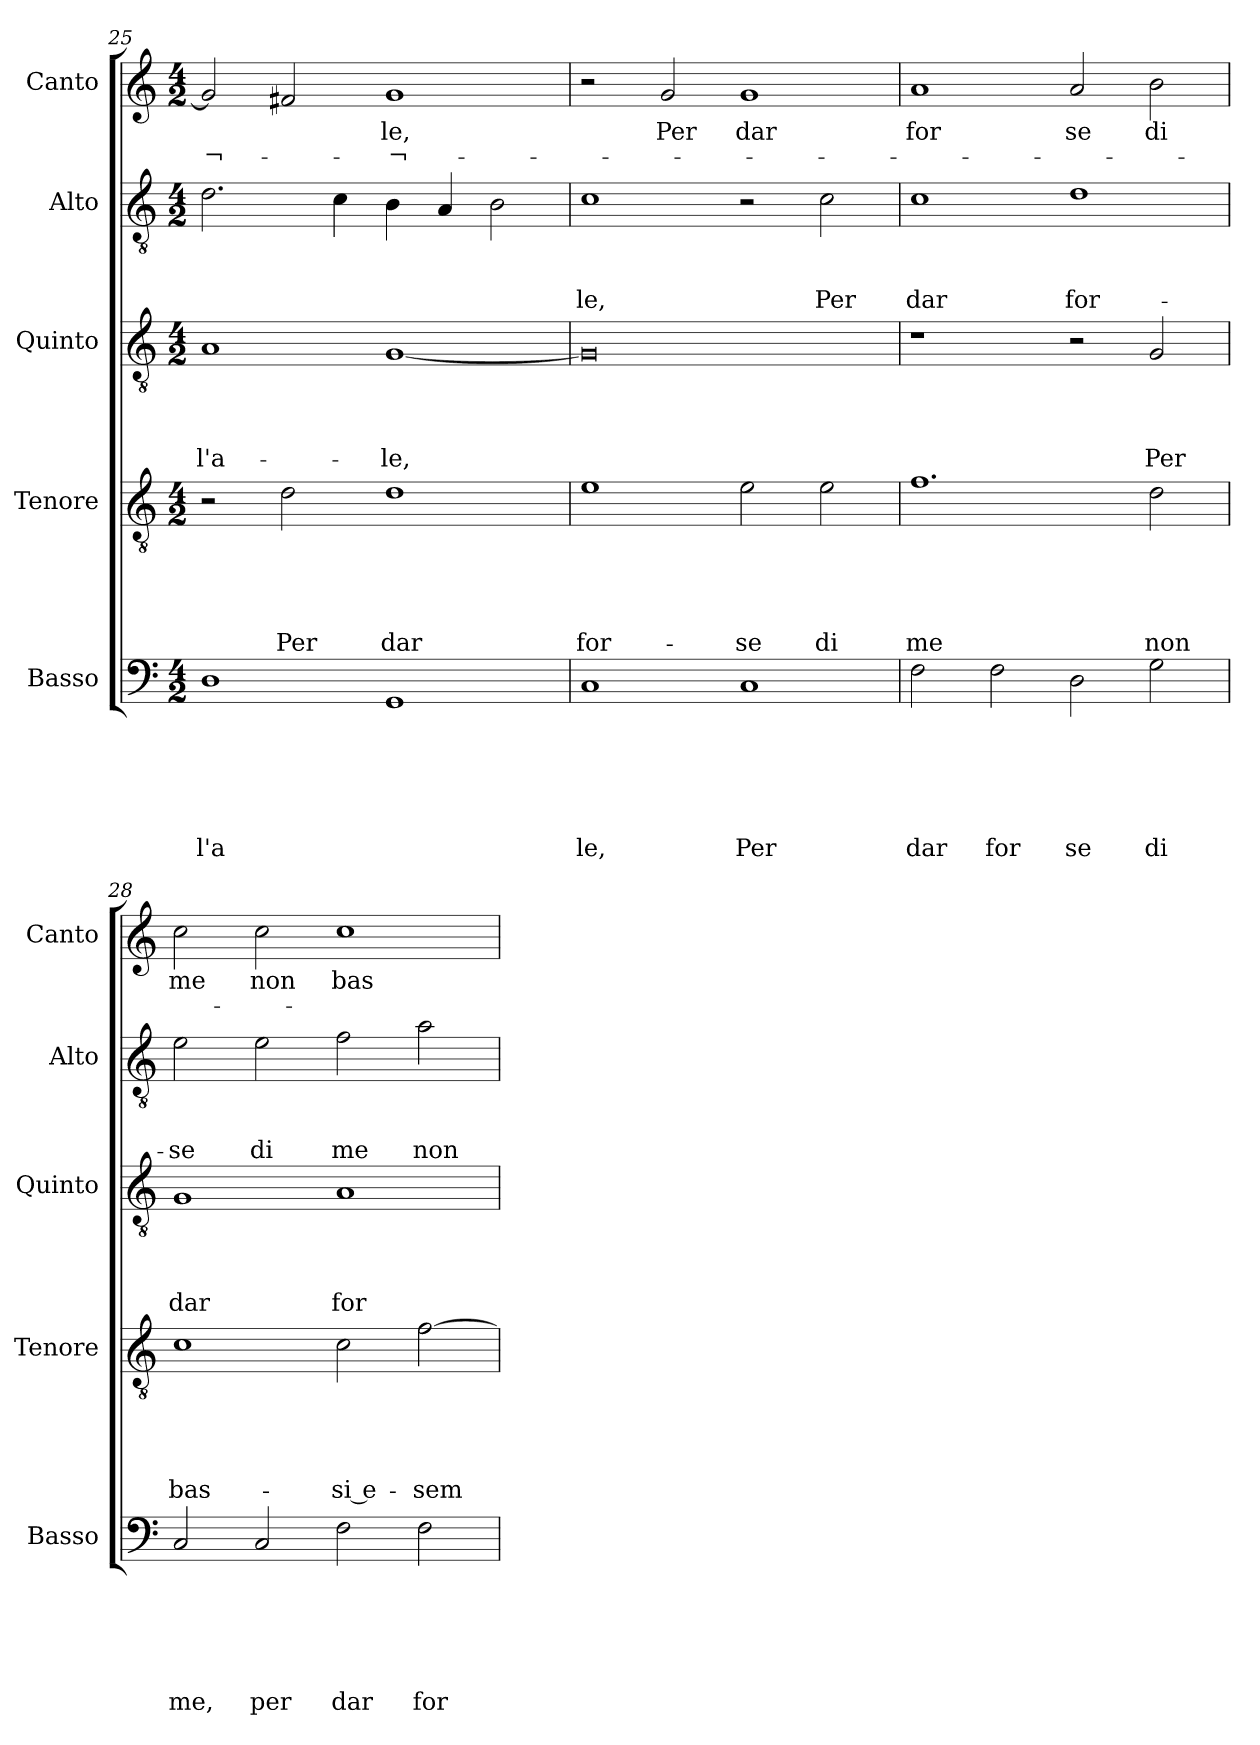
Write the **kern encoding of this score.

**kern	**text	**text	**text	**text	**text	**text	**kern	**text	**text	**text	**text	**text	**kern	**text	**text	**text	**text	**kern	**text	**text	**text	**kern	**text	**text
*part5	*part5	*part5	*part5	*part5	*part5	*part5	*part4	*part4	*part4	*part4	*part4	*part4	*part3	*part3	*part3	*part3	*part3	*part2	*part2	*part2	*part2	*part1	*part1	*part1
*staff5	*staff5	*staff5	*staff5	*staff5	*staff5	*staff5	*staff4	*staff4	*staff4	*staff4	*staff4	*staff4	*staff3	*staff3	*staff3	*staff3	*staff3	*staff2	*staff2	*staff2	*staff2	*staff1	*staff1	*staff1
*I"Basso	*	*	*	*	*	*	*I"Tenore	*	*	*	*	*	*I"Quinto	*	*	*	*	*I"Alto	*	*	*	*I"Canto	*	*
*I'Basso	*	*	*	*	*	*	*I'Tenore	*	*	*	*	*	*I'Quinto	*	*	*	*	*I'Alto	*	*	*	*I'Canto	*	*
*clefF4	*	*	*	*	*	*	*clefGv2	*	*	*	*	*	*clefGv2	*	*	*	*	*clefGv2	*	*	*	*clefG2	*	*
*k[]	*	*	*	*	*	*	*k[]	*	*	*	*	*	*k[]	*	*	*	*	*k[]	*	*	*	*k[]	*	*
*C:	*	*	*	*	*	*	*C:	*	*	*	*	*	*C:	*	*	*	*	*C:	*	*	*	*C:	*	*
*M4/2	*	*	*	*	*	*	*M4/2	*	*	*	*	*	*M4/2	*	*	*	*	*M4/2	*	*	*	*M4/2	*	*
=25	=25	=25	=25	=25	=25	=25	=25	=25	=25	=25	=25	=25	=25	=25	=25	=25	=25	=25	=25	=25	=25	=25	=25	=25
!	!	!	!	!	!	!LO:LY:b	!	!	!	!	!	!	!	!	!	!	!LO:LY:b	!	!	!	!	!	!	!LO:LY:b
1D	.	.	.	.	.	l'a	2r	.	.	.	.	.	1A	.	.	.	l'a-	2.d\	.	.	.	2g/]	.	¬-
!	!	!	!	!	!	!	!	!	!	!	!	!LO:LY:b	!	!	!	!	!	!	!	!	!	!	!	!
.	.	.	.	.	.	.	2d\	.	.	.	.	Per	.	.	.	.	.	.	.	.	.	2f#/	.	.
.	.	.	.	.	.	.	.	.	.	.	.	.	.	.	.	.	.	4c\	.	.	.	.	.	.
!	!	!	!	!	!	!	!	!	!	!	!	!LO:LY:b	!	!	!	!	!LO:LY:b	!	!	!	!	!	!LO:LY:b	!LO:LY:b
1GG	.	.	.	.	.	.	1d	.	.	.	.	dar	[<1G	.	.	.	-le,	4B\	.	.	.	1g	le,	-¬-
.	.	.	.	.	.	.	.	.	.	.	.	.	.	.	.	.	.	4A/	.	.	.	.	.	.
.	.	.	.	.	.	.	.	.	.	.	.	.	.	.	.	.	.	2B\	.	.	.	.	.	.
=26	=26	=26	=26	=26	=26	=26	=26	=26	=26	=26	=26	=26	=26	=26	=26	=26	=26	=26	=26	=26	=26	=26	=26	=26
!	!	!	!	!	!	!LO:LY:b	!	!	!	!	!	!LO:LY:b	!	!	!	!	!	!	!	!	!LO:LY:b	!	!	!
1C	.	.	.	.	.	le,	1e	.	.	.	.	for-	0G]	.	.	.	.	1c	.	.	-le,	2r	.	.
!	!	!	!	!	!	!	!	!	!	!	!	!	!	!	!	!	!	!	!	!	!	!	!LO:LY:b	!
.	.	.	.	.	.	.	.	.	.	.	.	.	.	.	.	.	.	.	.	.	.	2g/	Per	.
!	!	!	!	!	!	!LO:LY:b	!	!	!	!	!	!LO:LY:b	!	!	!	!	!	!	!	!	!	!	!LO:LY:b	!
1C	.	.	.	.	.	Per	2e\	.	.	.	.	-se	.	.	.	.	.	2r	.	.	.	1g	dar	.
!	!	!	!	!	!	!	!	!	!	!	!	!LO:LY:b	!	!	!	!	!	!	!	!	!LO:LY:b	!	!	!
.	.	.	.	.	.	.	2e\	.	.	.	.	di	.	.	.	.	.	2c\	.	.	Per	.	.	.
=27	=27	=27	=27	=27	=27	=27	=27	=27	=27	=27	=27	=27	=27	=27	=27	=27	=27	=27	=27	=27	=27	=27	=27	=27
!	!	!	!	!	!	!LO:LY:b	!	!	!	!	!	!LO:LY:b	!	!	!	!	!	!	!	!	!LO:LY:b	!	!LO:LY:b	!
2F\	.	.	.	.	.	dar	1.f	.	.	.	.	me	1r	.	.	.	.	1c	.	.	dar	1a	for	.
!	!	!	!	!	!	!LO:LY:b	!	!	!	!	!	!	!	!	!	!	!	!	!	!	!	!	!	!
2F\	.	.	.	.	.	for	.	.	.	.	.	.	.	.	.	.	.	.	.	.	.	.	.	.
!	!	!	!	!	!	!LO:LY:b	!	!	!	!	!	!	!	!	!	!	!	!	!	!	!LO:LY:b	!	!LO:LY:b	!
2D\	.	.	.	.	.	se	.	.	.	.	.	.	2r	.	.	.	.	1d	.	.	for-	2a/	se	.
!	!	!	!	!	!	!LO:LY:b	!	!	!	!	!	!LO:LY:b	!	!	!	!	!LO:LY:b	!	!	!	!	!	!LO:LY:b	!
2G\	.	.	.	.	.	di	2d\	.	.	.	.	non	2G/	.	.	.	Per	.	.	.	.	2b\	di	.
=28	=28	=28	=28	=28	=28	=28	=28	=28	=28	=28	=28	=28	=28	=28	=28	=28	=28	=28	=28	=28	=28	=28	=28	=28
!	!	!	!	!	!	!LO:LY:b	!	!	!	!	!	!LO:LY:b	!	!	!	!	!LO:LY:b	!	!	!	!LO:LY:b	!	!LO:LY:b	!
2C/	.	.	.	.	.	me,	1c	.	.	.	.	bas-	1G	.	.	.	dar	2e\	.	.	-se	2cc\	me	.
!	!	!	!	!	!	!LO:LY:b	!	!	!	!	!	!	!	!	!	!	!	!	!	!	!LO:LY:b	!	!LO:LY:b	!
2C/	.	.	.	.	.	per	.	.	.	.	.	.	.	.	.	.	.	2e\	.	.	di	2cc\	non	.
!	!	!	!	!	!	!LO:LY:b	!	!	!	!	!	!LO:LY:b:rj	!	!	!	!	!LO:LY:b	!	!	!	!LO:LY:b	!	!LO:LY:b	!
2F\	.	.	.	.	.	dar	2c\	.	.	.	.	-si e-	1A	.	.	.	for-	2f\	.	.	me	1cc	bas	.
!	!	!	!	!	!	!LO:LY:b	!	!	!	!	!	!LO:LY:b	!	!	!	!	!	!	!	!	!LO:LY:b	!	!	!
2F\	.	.	.	.	.	for	[>2f\	.	.	.	.	-sem-	.	.	.	.	.	2a\	.	.	non	.	.	.
=	=	=	=	=	=	=	=	=	=	=	=	=	=	=	=	=	=	=	=	=	=	=	=	=
*-	*-	*-	*-	*-	*-	*-	*-	*-	*-	*-	*-	*-	*-	*-	*-	*-	*-	*-	*-	*-	*-	*-	*-	*-
